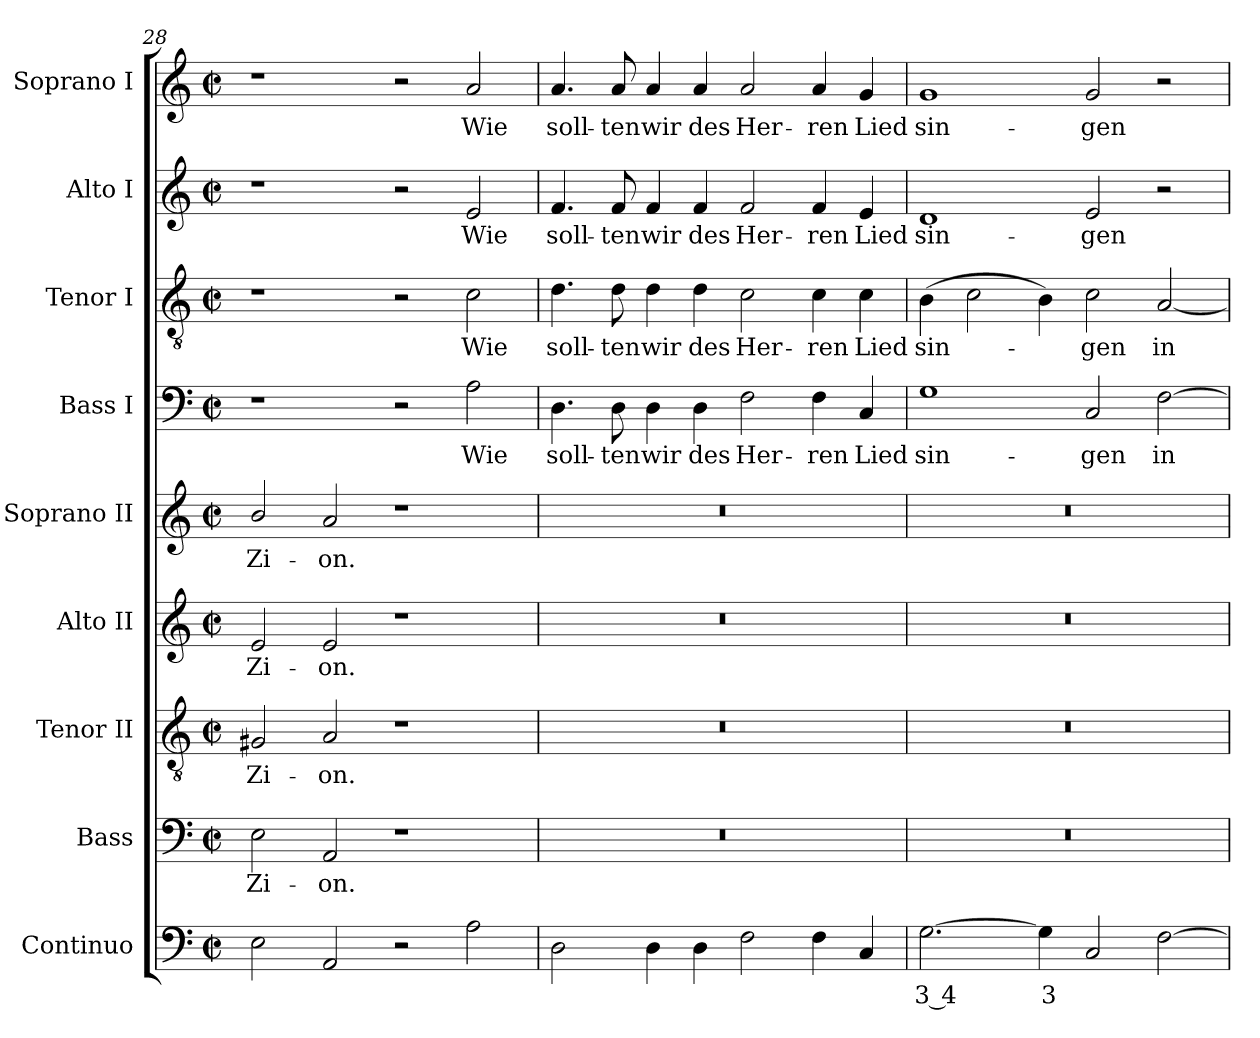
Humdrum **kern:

**kern	**text	**kern	**text	**kern	**text	**kern	**text	**kern	**text	**kern	**text	**kern	**text	**kern	**text	**kern	**text
*part9	*part9	*part8	*part8	*part7	*part7	*part6	*part6	*part5	*part5	*part4	*part4	*part3	*part3	*part2	*part2	*part1	*part1
*staff9	*staff9	*staff8	*staff8	*staff7	*staff7	*staff6	*staff6	*staff5	*staff5	*staff4	*staff4	*staff3	*staff3	*staff2	*staff2	*staff1	*staff1
*I"Continuo	*	*I"Bass	*	*I"Tenor II	*	*I"Alto II	*	*I"Soprano II	*	*I"Bass I	*	*I"Tenor I	*	*I"Alto I	*	*I"Soprano I	*
*	*	*I'B	*	*I'T	*	*I'A	*	*I'S	*	*I'B	*	*I'T	*	*I'A	*	*I'S	*
!!LO:LB:g=z
*clefF4	*	*clefF4	*	*clefGv2	*	*clefG2	*	*clefG2	*	*clefF4	*	*clefGv2	*	*clefG2	*	*clefG2	*
*k[]	*	*k[]	*	*k[]	*	*k[]	*	*k[]	*	*k[]	*	*k[]	*	*k[]	*	*k[]	*
*C:	*	*C:	*	*C:	*	*C:	*	*C:	*	*C:	*	*C:	*	*C:	*	*C:	*
*M4/2	*	*M4/2	*	*M4/2	*	*M4/2	*	*M4/2	*	*M4/2	*	*M4/2	*	*M4/2	*	*M4/2	*
*met(c|)	*	*met(c|)	*	*met(c|)	*	*met(c|)	*	*met(c|)	*	*met(c|)	*	*met(c|)	*	*met(c|)	*	*met(c|)	*
=28	=28	=28	=28	=28	=28	=28	=28	=28	=28	=28	=28	=28	=28	=28	=28	=28	=28
!	!	!	!LO:LY:b	!	!LO:LY:b	!	!LO:LY:b	!	!LO:LY:b	!	!	!	!	!	!	!	!
2E	.	2E	Zi-	2G#X	Zi-	2e	Zi-	2b/	Zi-	1r	.	1r	.	1r	.	1r	.
!	!	!	!LO:LY:b	!	!LO:LY:b	!	!LO:LY:b	!	!LO:LY:b	!	!	!	!	!	!	!	!
2AA	.	2AA	-on.	2A	-on.	2e	-on.	2a	-on.	.	.	.	.	.	.	.	.
2r	.	1r	.	1r	.	1r	.	1r	.	2r	.	2r	.	2r	.	2r	.
!	!	!	!	!	!	!	!	!	!	!	!LO:LY:b	!	!LO:LY:b	!	!LO:LY:b	!	!LO:LY:b
2A	.	.	.	.	.	.	.	.	.	2A	Wie	2c	Wie	2e	Wie	2a	Wie
=29	=29	=29	=29	=29	=29	=29	=29	=29	=29	=29	=29	=29	=29	=29	=29	=29	=29
!	!	!	!	!	!	!	!	!	!	!	!LO:LY:b	!	!LO:LY:b	!	!LO:LY:b	!	!LO:LY:b
2D	.	0r	.	0r	.	0r	.	0r	.	4.D	soll-	4.d	soll-	4.f	soll-	4.a	soll-
!	!	!	!	!	!	!	!	!	!	!	!LO:LY:b	!	!LO:LY:b	!	!LO:LY:b	!	!LO:LY:b
.	.	.	.	.	.	.	.	.	.	8D	-ten	8d	-ten	8f	-ten	8a	-ten
!	!	!	!	!	!	!	!	!	!	!	!LO:LY:b	!	!LO:LY:b	!	!LO:LY:b	!	!LO:LY:b
4D	.	.	.	.	.	.	.	.	.	4D	wir	4d	wir	4f	wir	4a	wir
!	!	!	!	!	!	!	!	!	!	!	!LO:LY:b	!	!LO:LY:b	!	!LO:LY:b	!	!LO:LY:b
4D	.	.	.	.	.	.	.	.	.	4D	des	4d	des	4f	des	4a	des
!	!	!	!	!	!	!	!	!	!	!	!LO:LY:b	!	!LO:LY:b	!	!LO:LY:b	!	!LO:LY:b
2F	.	.	.	.	.	.	.	.	.	2F	Her-	2c	Her-	2f	Her-	2a	Her-
!	!	!	!	!	!	!	!	!	!	!	!LO:LY:b	!	!LO:LY:b	!	!LO:LY:b	!	!LO:LY:b
4F	.	.	.	.	.	.	.	.	.	4F	-ren	4c	-ren	4f	-ren	4a	-ren
!	!	!	!	!	!	!	!	!	!	!	!LO:LY:b	!	!LO:LY:b	!	!LO:LY:b	!	!LO:LY:b
4C	.	.	.	.	.	.	.	.	.	4C	Lied	4c	Lied	4e	Lied	4g	Lied
=30	=30	=30	=30	=30	=30	=30	=30	=30	=30	=30	=30	=30	=30	=30	=30	=30	=30
!	!LO:LY:b	!	!	!	!	!	!	!	!	!	!LO:LY:b	!	!LO:LY:b	!	!LO:LY:b	!	!LO:LY:b
[2.G	3 4	0r	.	0r	.	0r	.	0r	.	1G	sin-	(>4B	sin-	1d	sin-	1g	sin-
.	.	.	.	.	.	.	.	.	.	.	.	2c	.	.	.	.	.
!	!LO:LY:b	!	!	!	!	!	!	!	!	!	!	!	!	!	!	!	!
4G]	3	.	.	.	.	.	.	.	.	.	.	4B)	.	.	.	.	.
!	!	!	!	!	!	!	!	!	!	!	!LO:LY:b	!	!LO:LY:b	!	!LO:LY:b	!	!LO:LY:b
2C	.	.	.	.	.	.	.	.	.	2C	-gen	2c	gen	2e	-gen	2g	-gen
!	!	!	!	!	!	!	!	!	!	!	!LO:LY:b	!	!LO:LY:b	!	!	!	!
[2F	.	.	.	.	.	.	.	.	.	[2F	in	[2A	in	2r	.	2r	.
=	=	=	=	=	=	=	=	=	=	=	=	=	=	=	=	=	=
*-	*-	*-	*-	*-	*-	*-	*-	*-	*-	*-	*-	*-	*-	*-	*-	*-	*-
